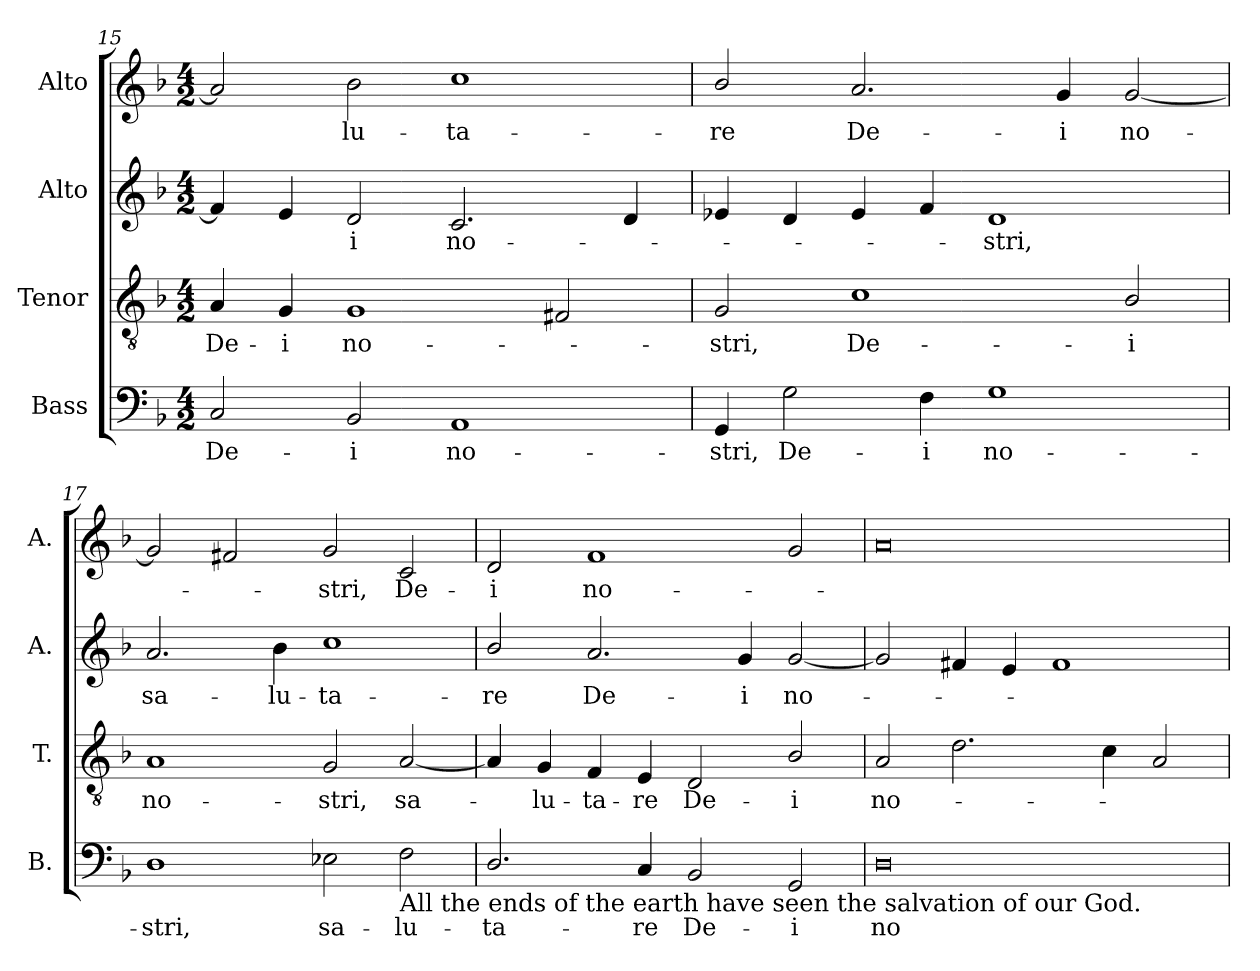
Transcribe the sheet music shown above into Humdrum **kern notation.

**kern	**text	**kern	**text	**kern	**text	**kern	**text
*part4	*part4	*part3	*part3	*part2	*part2	*part1	*part1
*staff4	*staff4	*staff3	*staff3	*staff2	*staff2	*staff1	*staff1
*I"Bass	*	*I"Tenor	*	*I"Alto	*	*I"Alto	*
*I'B.	*	*I'T.	*	*I'A.	*	*I'A.	*
*clefF4	*	*clefGv2	*	*clefG2	*	*clefG2	*
*	*	*ITrd7c12	*	*	*	*	*
*k[b-]	*	*k[b-]	*	*k[b-]	*	*k[b-]	*
*F:	*	*F:	*	*F:	*	*F:	*
*M4/2	*	*M4/2	*	*M4/2	*	*M4/2	*
=15	=15	=15	=15	=15	=15	=15	=15
!	!LO:LY:b:color=#000000	!	!	!	!	!	!
!	!	!	!LO:LY:b:color=#000000	!	!	!	!
2Ci/	De-	4AAi/	De-	4fi/]	.	2ai/]	.
!	!	!	!LO:LY:b:color=#000000	!	!	!	!
.	.	4GGi/	-i	4ei/	.	.	.
!	!LO:LY:b:color=#000000	!	!	!	!	!	!
!	!	!	!LO:LY:b:color=#000000	!	!	!	!
!	!	!	!	!	!LO:LY:b:color=#000000	!	!
!	!	!	!	!	!	!	!LO:LY:b:color=#000000
2BB-i/	-i	1GGi	no-	2di/	-i	2b-i\	-lu-
!	!LO:LY:b:color=#000000	!	!	!	!	!	!
!	!	!	!	!	!LO:LY:b:color=#000000	!	!
!	!	!	!	!	!	!	!LO:LY:b:color=#000000
1AAi	no-	.	.	2.ci/	no-	1cci	-ta-
.	.	2FF#Xi/	.	.	.	.	.
.	.	.	.	4di/	.	.	.
=16	=16	=16	=16	=16	=16	=16	=16
!	!LO:LY:b:color=#000000	!	!	!	!	!	!
!	!	!	!LO:LY:b:color=#000000	!	!	!	!
!	!	!	!	!	!	!	!LO:LY:b:color=#000000
4GGi/	-stri,	2GGi/	-stri,	4e-Xi/	.	2b-i/	-re
!	!LO:LY:b:color=#000000	!	!	!	!	!	!
2Gi\	De-	.	.	4di/	.	.	.
!	!	!	!LO:LY:b:color=#000000	!	!	!	!
!	!	!	!	!	!	!	!LO:LY:b:color=#000000
.	.	1Ci	De-	4e-i/	.	2.ai/	De-
!	!LO:LY:b:color=#000000	!	!	!	!	!	!
4Fi\	-i	.	.	4fi/	.	.	.
!	!LO:LY:b:color=#000000	!	!	!	!	!	!
!	!	!	!	!	!LO:LY:b:color=#000000	!	!
1Gi	no-	.	.	1di	-stri,	.	.
!	!	!	!	!	!	!	!LO:LY:b:color=#000000
.	.	.	.	.	.	4gi/	-i
!	!	!	!LO:LY:b:color=#000000	!	!	!	!
!	!	!	!	!	!	!	!LO:LY:b:color=#000000
.	.	2BB-i/	-i	.	.	[2gi/	no-
!!LO:PB:g=z
=17	=17	=17	=17	=17	=17	=17	=17
!	!LO:LY:b:color=#000000	!	!	!	!	!	!
!	!	!	!LO:LY:b:color=#000000	!	!	!	!
!	!	!	!	!	!LO:LY:b:color=#000000	!	!
1Di	-stri,	1AAi	no-	2.ai/	sa-	2gi/]	.
.	.	.	.	.	.	2f#Xi/	.
!	!	!	!	!	!LO:LY:b:color=#000000	!	!
.	.	.	.	4b-i\	-lu-	.	.
!	!LO:LY:b:color=#000000	!	!	!	!	!	!
!	!	!	!LO:LY:b:color=#000000	!	!	!	!
!	!	!	!	!	!LO:LY:b:color=#000000	!	!
!	!	!	!	!	!	!	!LO:LY:b:color=#000000
2E-Xi\	sa-	2GGi/	-stri,	1cci	-ta-	2gi/	-stri,
!	!LO:LY:b:color=#000000	!	!	!	!	!	!
!	!	!	!LO:LY:b:color=#000000	!	!	!	!
!LO:TX:b:t=All the ends of the earth have seen the salvation of our God.	!	!	!	!	!	!	!
!	!	!	!	!	!	!	!LO:LY:b:color=#000000
2Fi\	-lu-	[2AAi/	sa-	.	.	2ci/	De-
=18	=18	=18	=18	=18	=18	=18	=18
!	!LO:LY:b:color=#000000	!	!	!	!	!	!
!	!	!	!	!	!LO:LY:b:color=#000000	!	!
!	!	!	!	!	!	!	!LO:LY:b:color=#000000
2.Di/	-ta-	4AAi/]	.	2b-i/	-re	2di/	-i
!	!	!	!LO:LY:b:color=#000000	!	!	!	!
.	.	4GGi/	-lu-	.	.	.	.
!	!	!	!LO:LY:b:color=#000000	!	!	!	!
!	!	!	!	!	!LO:LY:b:color=#000000	!	!
!	!	!	!	!	!	!	!LO:LY:b:color=#000000
.	.	4FFi/	-ta-	2.ai/	De-	1fi	no-
!	!LO:LY:b:color=#000000	!	!	!	!	!	!
!	!	!	!LO:LY:b:color=#000000	!	!	!	!
4Ci/	-re	4EEi/	-re	.	.	.	.
!	!LO:LY:b:color=#000000	!	!	!	!	!	!
!	!	!	!LO:LY:b:color=#000000	!	!	!	!
2BB-i/	De-	2DDi/	De-	.	.	.	.
!	!	!	!	!	!LO:LY:b:color=#000000	!	!
.	.	.	.	4gi/	-i	.	.
!	!LO:LY:b:color=#000000	!	!	!	!	!	!
!	!	!	!LO:LY:b:color=#000000	!	!	!	!
!	!	!	!	!	!LO:LY:b:color=#000000	!	!
2GGi/	-i	2BB-i/	-i	[2gi/	no-	2gi/	.
=19	=19	=19	=19	=19	=19	=19	=19
!	!LO:LY:b:color=#000000	!	!	!	!	!	!
!	!	!	!LO:LY:b:color=#000000	!	!	!	!
0Di	no-	2AAi/	no-	2gi/]	.	0ai	.
.	.	2.Di\	.	4f#Xi/	.	.	.
.	.	.	.	4ei/	.	.	.
.	.	.	.	1f#i	.	.	.
.	.	4Ci\	.	.	.	.	.
.	.	2AAi/	.	.	.	.	.
=	=	=	=	=	=	=	=
*-	*-	*-	*-	*-	*-	*-	*-
